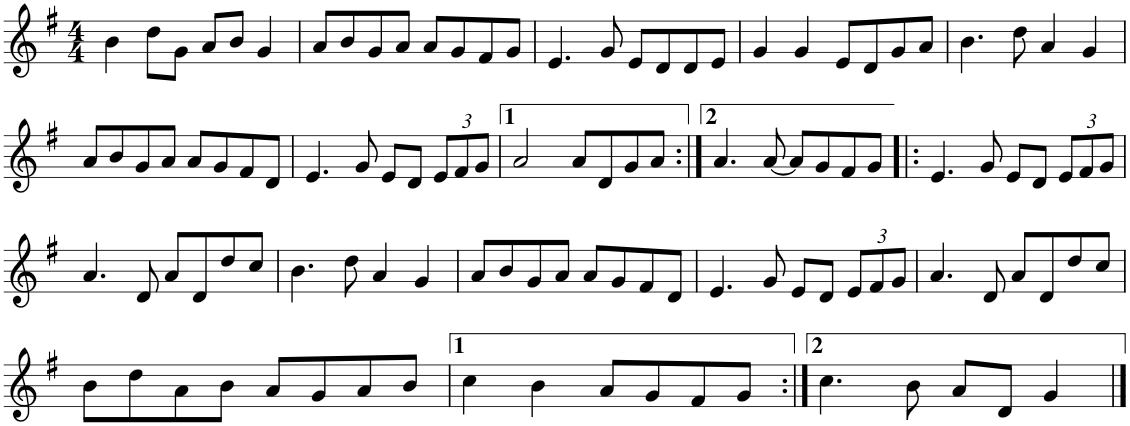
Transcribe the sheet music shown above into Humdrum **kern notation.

**kern
*part1
*staff1
*I"Piano
*I'Pno
*clefG2
*k[f#]
*G:
*M4/4
=1
4b\
8dd\L
8g\J
8a/L
8b/J
4g/
=2
8a/L
8b/
8g/
8a/J
8a/L
8g/
8f#/
8g/J
=3
4.e/
8g/
8e/L
8d/
8d/
8e/J
=4
4g/
4g/
8e/L
8d/
8g/
8a/J
=5
4.b\
8dd\
4a/
4g/
!!LO:LB:g=z
=6
8a/L
8b/
8g/
8a/J
8a/L
8g/
8f#/
8d/J
=7
4.e/
8g/
8e/L
8d/J
*Xbrackettup
12e/L
12f#/
12g/J
=8
2a/
8a/L
8d/
8g/
8a/J
=9:|!
4.a/
[8a/
8a/L]
8g/
8f#/
8g/J
=10!|:
4.e/
8g/
8e/L
8d/J
12e/L
12f#/
12g/J
!!LO:LB:g=z
=11
4.a/
8d/
8a/L
8d/
8dd/
8cc/J
=12
4.b\
8dd\
4a/
4g/
=13
8a/L
8b/
8g/
8a/J
8a/L
8g/
8f#/
8d/J
=14
4.e/
8g/
8e/L
8d/J
12e/L
12f#/
12g/J
=15
4.a/
8d/
8a/L
8d/
8dd/
8cc/J
!!LO:LB:g=z
=16
8b\L
8dd\
8a\
8b\J
8a/L
8g/
8a/
8b/J
=17
4cc\
4b\
8a/L
8g/
8f#/
8g/J
=18:|!
4.cc\
8b\
8a/L
8d/J
4g/
==
*-
